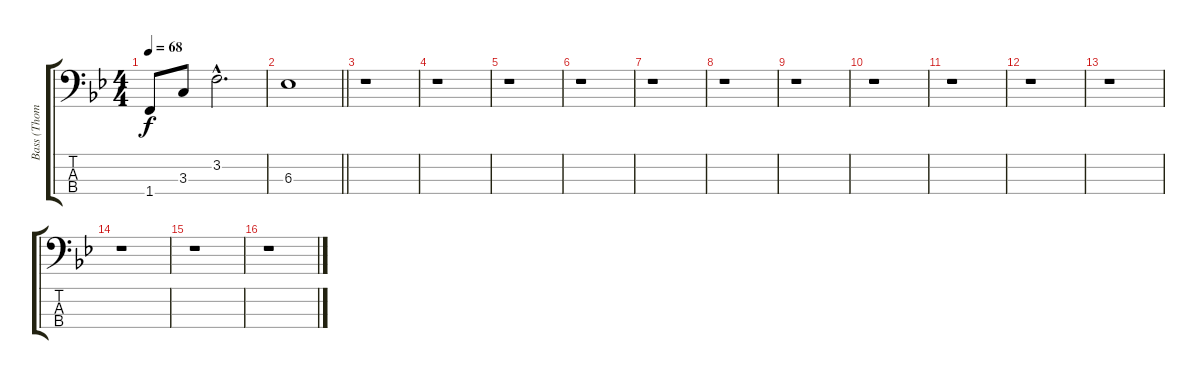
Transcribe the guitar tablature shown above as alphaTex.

\track ("Bass (Thompson)" "Bass (Thom") {instrument electricbassfinger}
\staff {score tabs}
\tuning (G2 D2 A1 E1) {hide}
\ts (4 4)
\tempo 68
\clef f4
\ks bb
1.4.8{dy f} 3.3.8 3.2{hac}.2{d} |
\barLineRight lightlight
6.3.1 |
r.1 |
r.1 |
r.1 |
r.1 |
r.1 |
r.1 |
r.1 |
r.1 |
r.1 |
r.1 |
r.1 |
r.1 |
r.1 |
r.1
